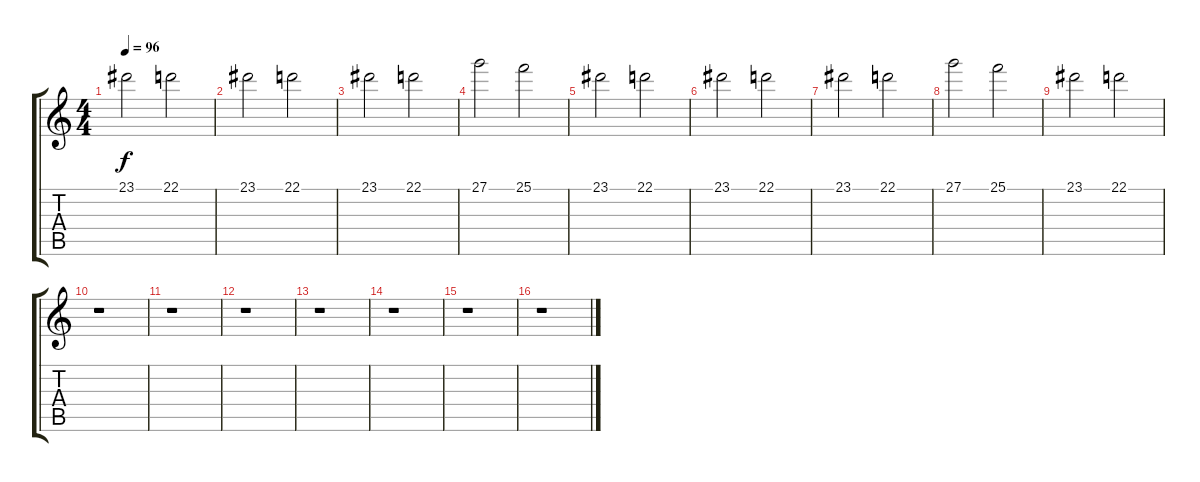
\track "" {instrument clavinet}
\staff {score tabs}
\tuning (E4 B3 G3 D3 A2 E2) {hide}
\ts (4 4)
\tempo 96
\clef g2
\ks c
23.1.2{dy f} 22.1.2 |
23.1.2 22.1.2 |
23.1.2 22.1.2 |
27.1.2 25.1.2 |
23.1.2 22.1.2 |
23.1.2 22.1.2 |
23.1.2 22.1.2 |
27.1.2 25.1.2 |
23.1.2 22.1.2 |
r.1 |
r.1 |
r.1 |
r.1 |
r.1 |
r.1 |
r.1
